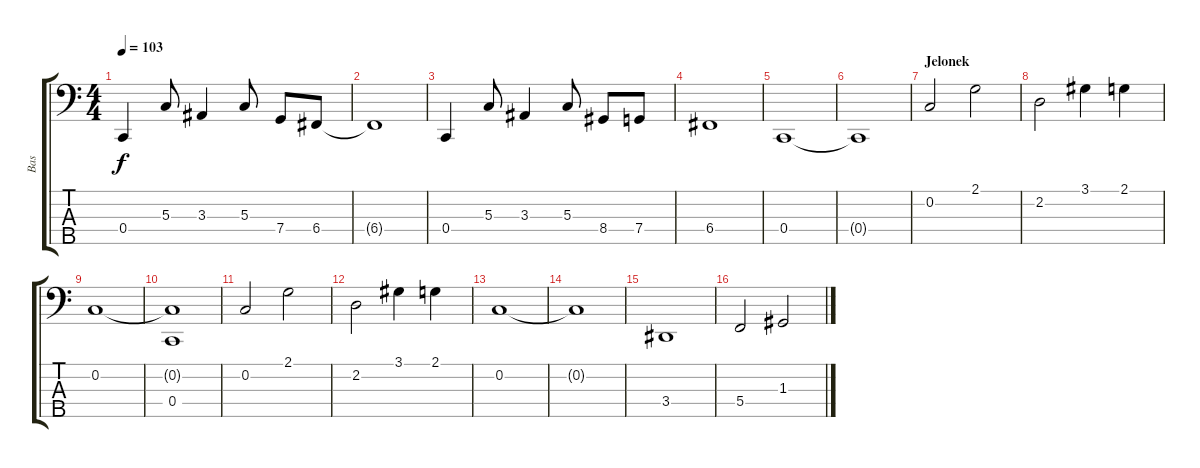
\track ("Bas" "Bas") {instrument electricbassfinger}
\staff {score tabs}
\tuning (F2 C2 G1 C1 A0) {hide}
\ts (4 4)
\tempo 103
\clef f4
\ks c
0.4.4{dy f} 5.3.8 3.3.4 5.3.8 7.4.8 6.4.8 |
6.4{t}.1 |
0.4.4 5.3.8 3.3.4 5.3.8 8.4.8 7.4.8 |
6.4.1 |
0.4.1 |
0.4{t}.1 |
\section ("" "Jelonek")
0.2.2 2.1.2 |
2.2.2 3.1.4 2.1.4 |
0.2.1 |
(0.2{t} 0.4).1 |
0.2.2 2.1.2 |
2.2.2 3.1.4 2.1.4 |
0.2.1 |
0.2{t}.1 |
3.4.1 |
5.4.2 1.3.2
